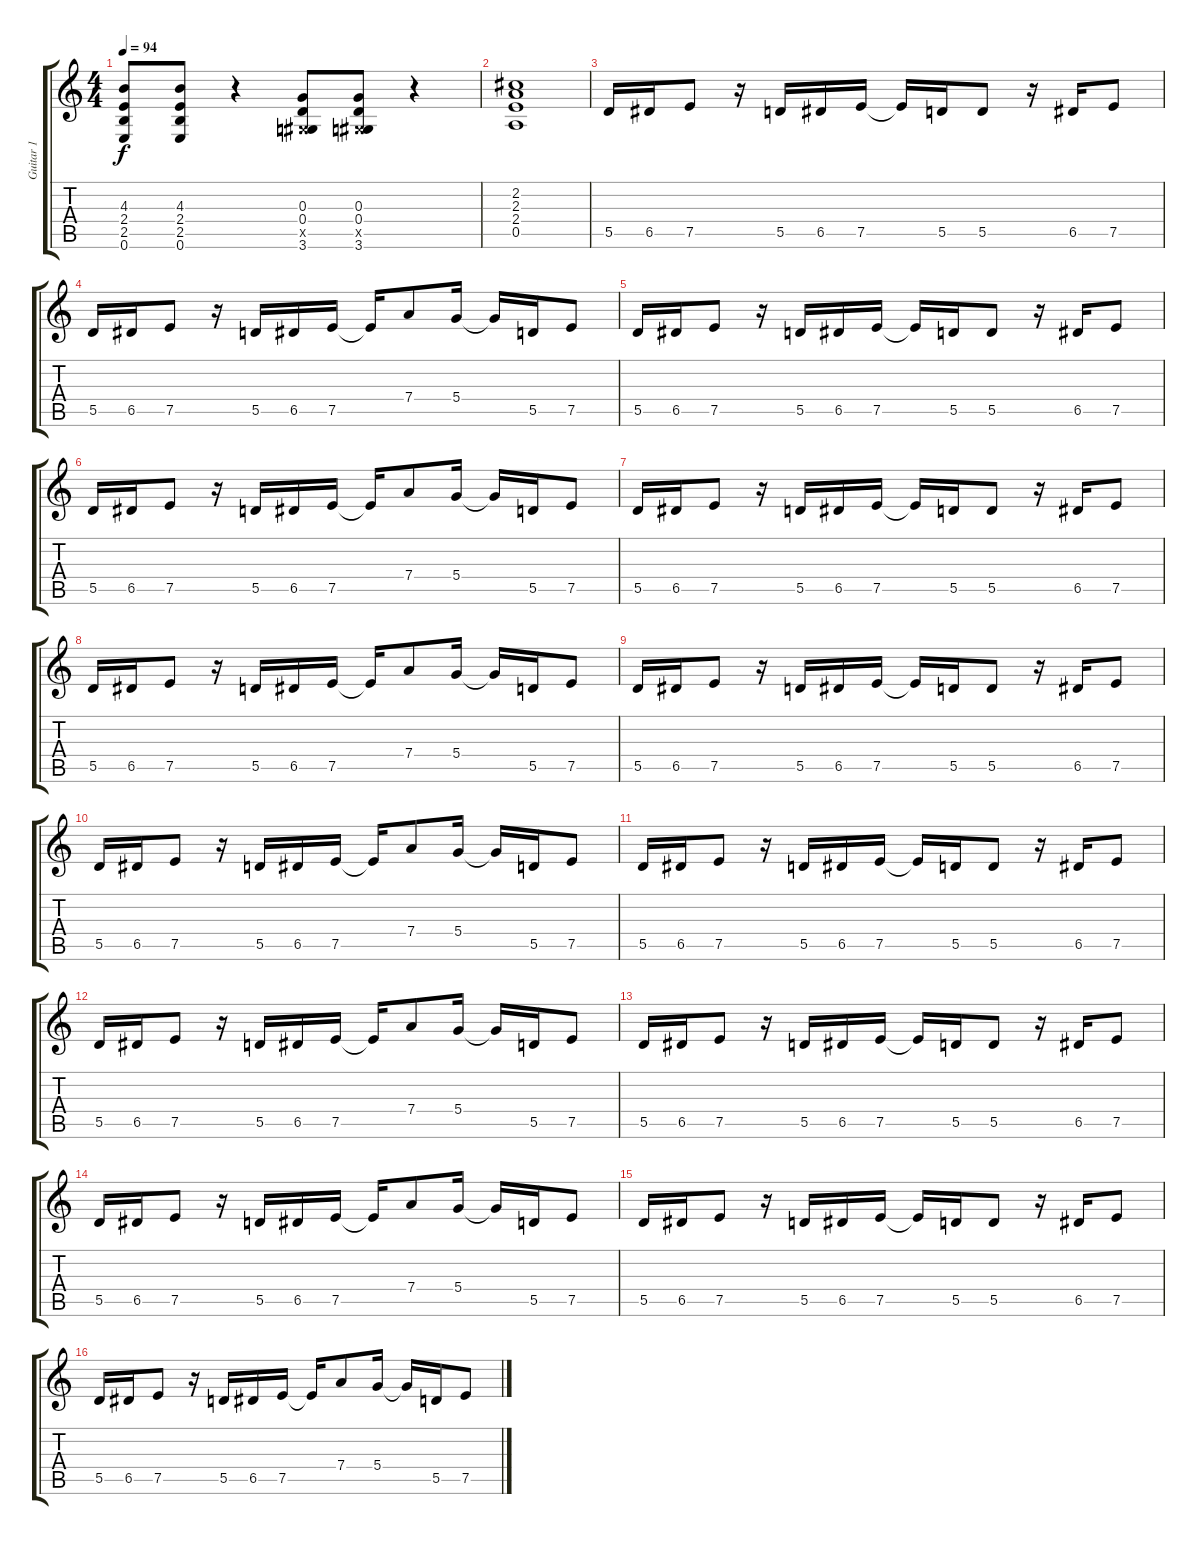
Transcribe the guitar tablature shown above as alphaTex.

\track ("Guitar 1" "Guitar 1") {instrument overdrivenguitar}
\staff {score tabs}
\tuning (E4 B3 G3 D3 A2 E2) {hide}
\ts (4 4)
\tempo 94
\clef g2
\ks c
(4.3 2.4 2.5 0.6).8{dy f} (4.3 2.4 2.5 0.6).8 r.4 (0.3 0.4 -1.5{x} 3.6).8 (0.3 0.4 -1.5{x} 3.6).8 r.4 |
(2.2 2.3 2.4 0.5).1 |
5.5.16 6.5.16 7.5.8 r.16 5.5.16 6.5.16 7.5.16 7.5{t}.16 5.5.16 5.5.8 r.16 6.5.16 7.5.8 |
5.5.16 6.5.16 7.5.8 r.16 5.5.16 6.5.16 7.5.16 7.5{t}.16 7.4.8 5.4.16 5.4{t}.16 5.5.16 7.5.8 |
5.5.16 6.5.16 7.5.8 r.16 5.5.16 6.5.16 7.5.16 7.5{t}.16 5.5.16 5.5.8 r.16 6.5.16 7.5.8 |
5.5.16 6.5.16 7.5.8 r.16 5.5.16 6.5.16 7.5.16 7.5{t}.16 7.4.8 5.4.16 5.4{t}.16 5.5.16 7.5.8 |
5.5.16 6.5.16 7.5.8 r.16 5.5.16 6.5.16 7.5.16 7.5{t}.16 5.5.16 5.5.8 r.16 6.5.16 7.5.8 |
5.5.16 6.5.16 7.5.8 r.16 5.5.16 6.5.16 7.5.16 7.5{t}.16 7.4.8 5.4.16 5.4{t}.16 5.5.16 7.5.8 |
5.5.16 6.5.16 7.5.8 r.16 5.5.16 6.5.16 7.5.16 7.5{t}.16 5.5.16 5.5.8 r.16 6.5.16 7.5.8 |
5.5.16 6.5.16 7.5.8 r.16 5.5.16 6.5.16 7.5.16 7.5{t}.16 7.4.8 5.4.16 5.4{t}.16 5.5.16 7.5.8 |
5.5.16 6.5.16 7.5.8 r.16 5.5.16 6.5.16 7.5.16 7.5{t}.16 5.5.16 5.5.8 r.16 6.5.16 7.5.8 |
5.5.16 6.5.16 7.5.8 r.16 5.5.16 6.5.16 7.5.16 7.5{t}.16 7.4.8 5.4.16 5.4{t}.16 5.5.16 7.5.8 |
5.5.16 6.5.16 7.5.8 r.16 5.5.16 6.5.16 7.5.16 7.5{t}.16 5.5.16 5.5.8 r.16 6.5.16 7.5.8 |
5.5.16 6.5.16 7.5.8 r.16 5.5.16 6.5.16 7.5.16 7.5{t}.16 7.4.8 5.4.16 5.4{t}.16 5.5.16 7.5.8 |
5.5.16 6.5.16 7.5.8 r.16 5.5.16 6.5.16 7.5.16 7.5{t}.16 5.5.16 5.5.8 r.16 6.5.16 7.5.8 |
5.5.16 6.5.16 7.5.8 r.16 5.5.16 6.5.16 7.5.16 7.5{t}.16 7.4.8 5.4.16 5.4{t}.16 5.5.16 7.5.8
